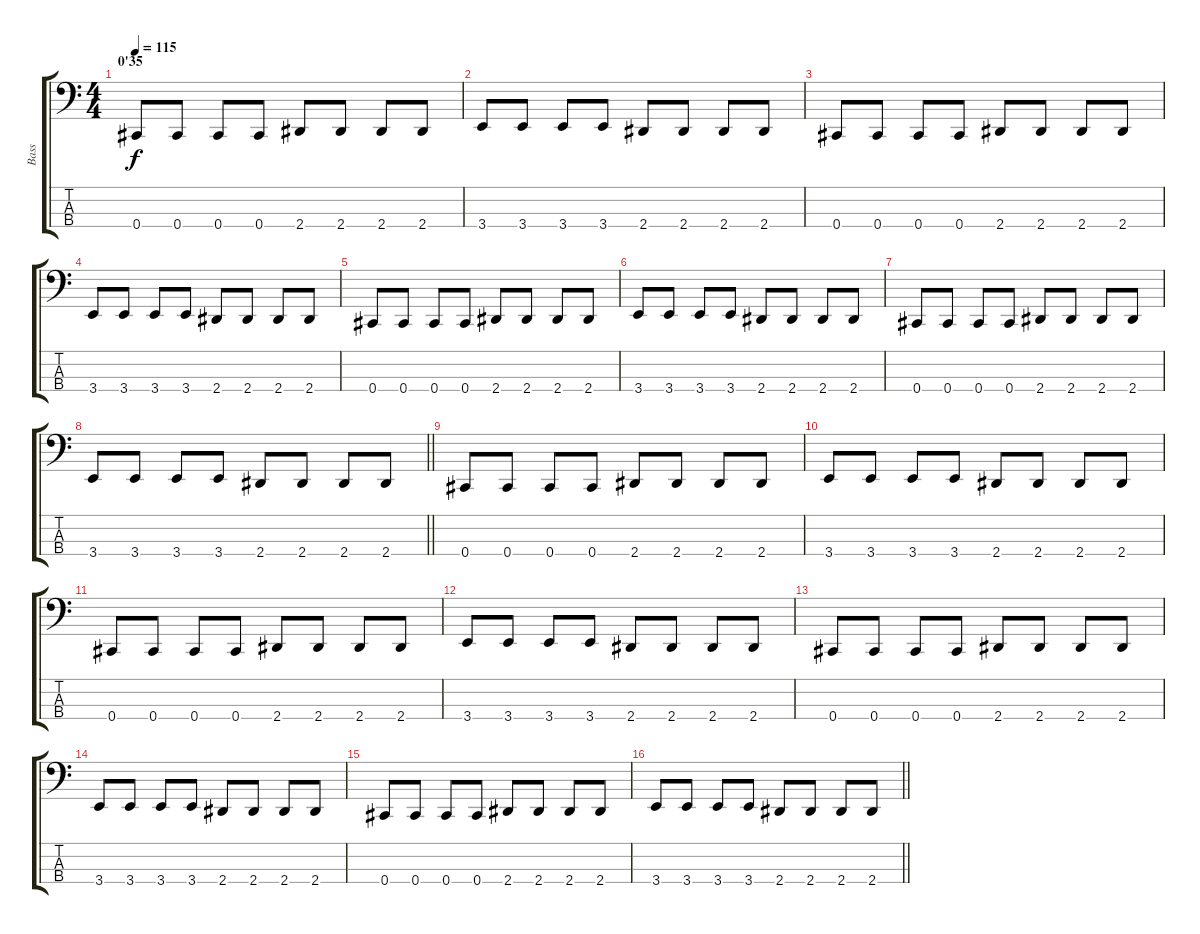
\track ("Bass" "Bass") {instrument electricbasspick}
\staff {score tabs}
\tuning (E2 B1 Gb1 Db1) {hide}
\ts (4 4)
\section ("" "0'35")
\tempo 115
\clef f4
\ks c
0.4.8{dy f} 0.4.8 0.4.8 0.4.8 2.4.8 2.4.8 2.4.8 2.4.8 |
3.4.8 3.4.8 3.4.8 3.4.8 2.4.8 2.4.8 2.4.8 2.4.8 |
0.4.8 0.4.8 0.4.8 0.4.8 2.4.8 2.4.8 2.4.8 2.4.8 |
3.4.8 3.4.8 3.4.8 3.4.8 2.4.8 2.4.8 2.4.8 2.4.8 |
0.4.8 0.4.8 0.4.8 0.4.8 2.4.8 2.4.8 2.4.8 2.4.8 |
3.4.8 3.4.8 3.4.8 3.4.8 2.4.8 2.4.8 2.4.8 2.4.8 |
0.4.8 0.4.8 0.4.8 0.4.8 2.4.8 2.4.8 2.4.8 2.4.8 |
\barLineRight lightlight
3.4.8 3.4.8 3.4.8 3.4.8 2.4.8 2.4.8 2.4.8 2.4.8 |
0.4.8 0.4.8 0.4.8 0.4.8 2.4.8 2.4.8 2.4.8 2.4.8 |
3.4.8 3.4.8 3.4.8 3.4.8 2.4.8 2.4.8 2.4.8 2.4.8 |
0.4.8 0.4.8 0.4.8 0.4.8 2.4.8 2.4.8 2.4.8 2.4.8 |
3.4.8 3.4.8 3.4.8 3.4.8 2.4.8 2.4.8 2.4.8 2.4.8 |
0.4.8 0.4.8 0.4.8 0.4.8 2.4.8 2.4.8 2.4.8 2.4.8 |
3.4.8 3.4.8 3.4.8 3.4.8 2.4.8 2.4.8 2.4.8 2.4.8 |
0.4.8 0.4.8 0.4.8 0.4.8 2.4.8 2.4.8 2.4.8 2.4.8 |
\barLineRight lightlight
3.4.8 3.4.8 3.4.8 3.4.8 2.4.8 2.4.8 2.4.8 2.4.8
